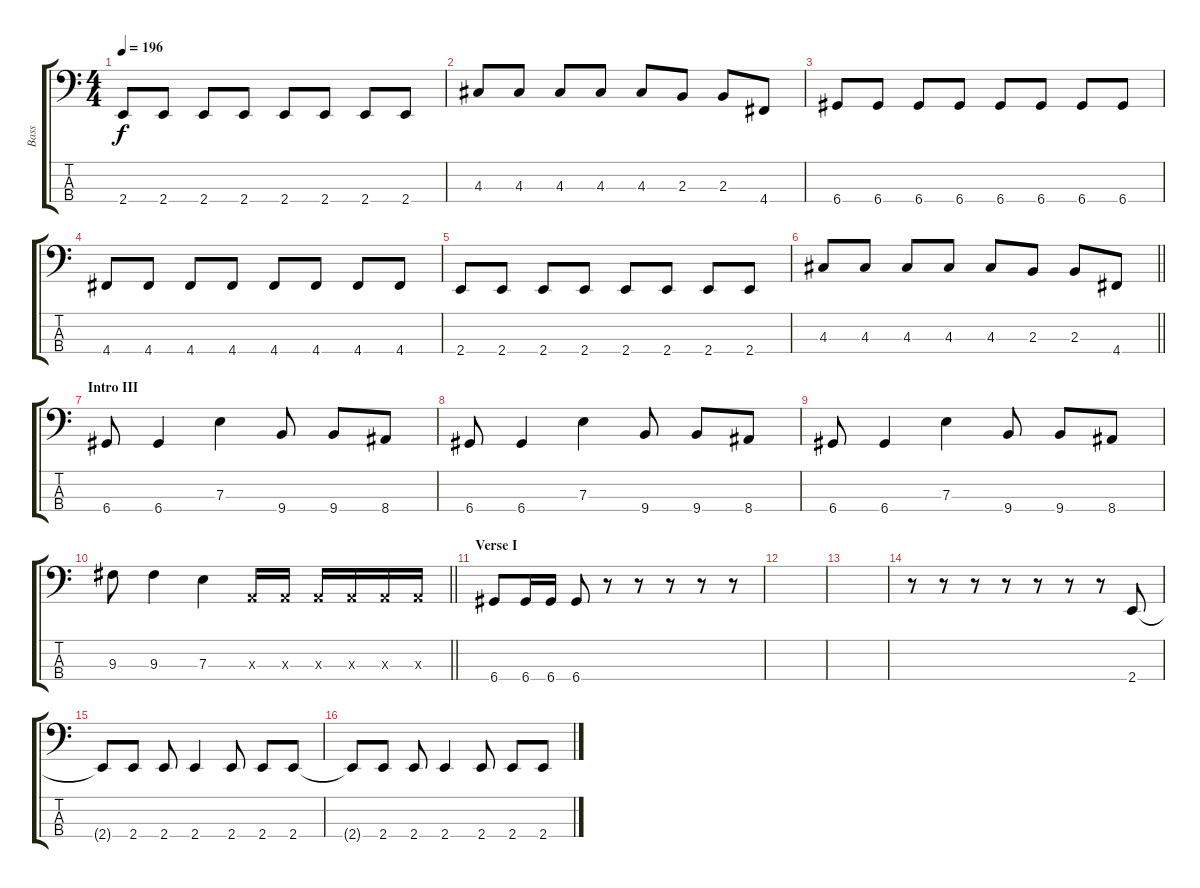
\track ("Bass" "Bass") {instrument electricbassfinger}
\staff {score tabs}
\tuning (G2 D2 A1 D1) {hide}
\ts (4 4)
\tempo 196
\clef f4
\ks c
2.4.8{dy f} 2.4.8 2.4.8 2.4.8 2.4.8 2.4.8 2.4.8 2.4.8 |
4.3.8 4.3.8 4.3.8 4.3.8 4.3.8 2.3.8 2.3.8 4.4.8 |
6.4.8 6.4.8 6.4.8 6.4.8 6.4.8 6.4.8 6.4.8 6.4.8 |
4.4.8 4.4.8 4.4.8 4.4.8 4.4.8 4.4.8 4.4.8 4.4.8 |
2.4.8 2.4.8 2.4.8 2.4.8 2.4.8 2.4.8 2.4.8 2.4.8 |
\barLineRight lightlight
4.3.8 4.3.8 4.3.8 4.3.8 4.3.8 2.3.8 2.3.8 4.4.8 |
\section ("" "Intro III")
6.4.8 6.4.4 7.3.4 9.4.8 9.4.8 8.4.8 |
6.4.8 6.4.4 7.3.4 9.4.8 9.4.8 8.4.8 |
6.4.8 6.4.4 7.3.4 9.4.8 9.4.8 8.4.8 |
\barLineRight lightlight
9.3.8 9.3.4 7.3.4 0.3{x}.16 0.3{x}.16 0.3{x}.16 0.3{x}.16 0.3{x}.16 0.3{x}.16 |
\section ("" "Verse I")
6.4.8 6.4.16 6.4.16 6.4.8 r.8 r.8 r.8 r.8 r.8 |
|
|
r.8 r.8 r.8 r.8 r.8 r.8 r.8 2.4.8 |
2.4{t}.8 2.4.8 2.4.8 2.4.4 2.4.8 2.4.8 2.4.8 |
2.4{t}.8 2.4.8 2.4.8 2.4.4 2.4.8 2.4.8 2.4.8
